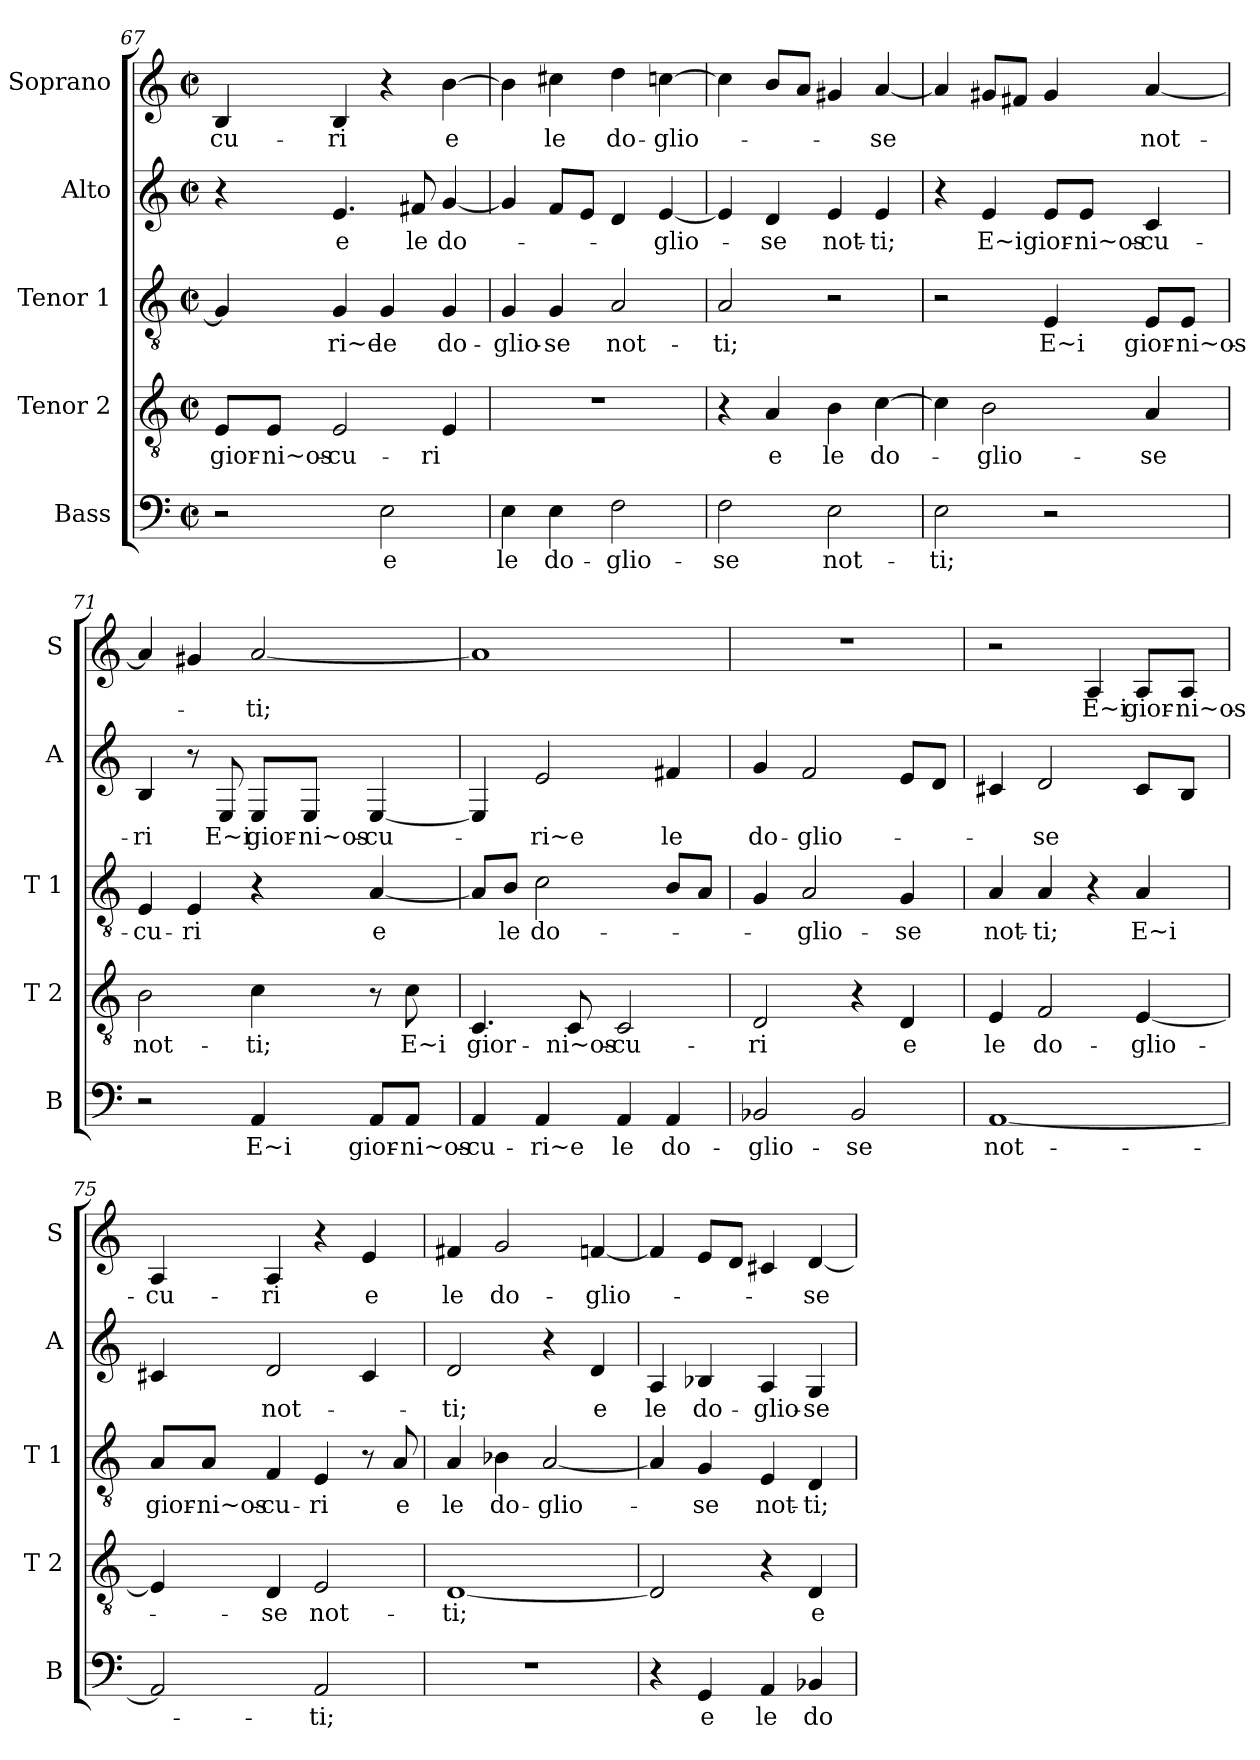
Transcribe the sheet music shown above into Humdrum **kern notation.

**kern	**text	**kern	**text	**kern	**text	**kern	**text	**kern	**text
*part5	*part5	*part4	*part4	*part3	*part3	*part2	*part2	*part1	*part1
*staff5	*staff5	*staff4	*staff4	*staff3	*staff3	*staff2	*staff2	*staff1	*staff1
*I"Bass	*	*I"Tenor 2	*	*I"Tenor 1	*	*I"Alto	*	*I"Soprano	*
*I'B	*	*I'T 2	*	*I'T 1	*	*I'A	*	*I'S	*
!!LO:LB:g=z
*clefF4	*	*clefGv2	*	*clefGv2	*	*clefG2	*	*clefG2	*
*k[]	*	*k[]	*	*k[]	*	*k[]	*	*k[]	*
*C:	*	*C:	*	*C:	*	*C:	*	*C:	*
*M2/2	*	*M2/2	*	*M2/2	*	*M2/2	*	*M2/2	*
*met(c|)	*	*met(c|)	*	*met(c|)	*	*met(c|)	*	*met(c|)	*
=67	=67	=67	=67	=67	=67	=67	=67	=67	=67
2r	.	8E/L	gior-	4G/]	.	4r	.	4B/	-cu-
.	.	8E/J	-ni~os-	.	.	.	.	.	.
.	.	2E/	-cu-	4G/	-ri~e	4.e/	e	4B/	-ri
2E\	e	.	.	4G/	le	.	.	4r	.
.	.	.	.	.	.	8f#X/	le	.	.
.	.	4E/	-ri	4G/	do-	[4g/	do-	[4b\	e
=68	=68	=68	=68	=68	=68	=68	=68	=68	=68
4E\	le	1r	.	4G/	-glio-	4g/]	.	4b\]	.
4E\	do-	.	.	4G/	-se	8f/L	.	4cc#X\	le
.	.	.	.	.	.	8e/J	.	.	.
2F\	-glio-	.	.	2A/	not-	4d/	.	4dd\	do-
.	.	.	.	.	.	[4e/	-glio-	[4ccn\	-glio-
=69	=69	=69	=69	=69	=69	=69	=69	=69	=69
2F\	-se	4r	.	2A/	-ti;	4e/]	.	4cc\]	.
.	.	4A/	e	.	.	4d/	-se	8b/L	.
.	.	.	.	.	.	.	.	8a/J	.
2E\	not-	4B\	le	2r	.	4e/	not-	4g#X/	.
.	.	[4c\	do-	.	.	4e/	-ti;	[4a/	-se
=70	=70	=70	=70	=70	=70	=70	=70	=70	=70
2E\	-ti;	4c\]	.	2r	.	4r	.	4a/]	.
.	.	2B\	-glio-	.	.	4e/	E~i	8g#X/L	.
.	.	.	.	.	.	.	.	8f#X/J	.
2r	.	.	.	4E/	E~i	8e/L	gior-	4g#/	.
.	.	.	.	.	.	8e/J	-ni~os-	.	.
.	.	4A/	-se	8E/L	gior-	4c/	-cu-	[4a/	not-
.	.	.	.	8E/J	-ni~os-	.	.	.	.
!!LO:PB:g=z
=71	=71	=71	=71	=71	=71	=71	=71	=71	=71
2r	.	2B\	not-	4E/	-cu-	4B/	-ri	4a/]	.
.	.	.	.	4E/	-ri	8r	.	4g#X/	.
.	.	.	.	.	.	8E/	E~i	.	.
4AA/	E~i	4c\	-ti;	4r	.	8E/L	gior-	[2a/	-ti;
.	.	.	.	.	.	8E/J	-ni~os-	.	.
8AA/L	gior-	8r	.	[4A/	e	[4E/	-cu-	.	.
8AA/J	-ni~os-	8c\	E~i	.	.	.	.	.	.
=72	=72	=72	=72	=72	=72	=72	=72	=72	=72
4AA/	-cu-	4.C/	gior-	8A/L]	.	4E/]	.	1a]	.
.	.	.	.	8B/J	le	.	.	.	.
4AA/	-ri~e	.	.	2c\	do-	2e/	-ri~e	.	.
.	.	8C/	-ni~os-	.	.	.	.	.	.
4AA/	le	2C/	-cu-	.	.	.	.	.	.
4AA/	do-	.	.	8B/L	.	4f#X/	le	.	.
.	.	.	.	8A/J	.	.	.	.	.
=73	=73	=73	=73	=73	=73	=73	=73	=73	=73
2BB-X/	-glio-	2D/	-ri	4G/	.	4g/	do-	1r	.
.	.	.	.	2A/	-glio-	2f/	-glio-	.	.
2BB-/	-se	4r	.	.	.	.	.	.	.
.	.	4D/	e	4G/	-se	8e/L	.	.	.
.	.	.	.	.	.	8d/J	.	.	.
=74	=74	=74	=74	=74	=74	=74	=74	=74	=74
[1AA	not-	4E/	le	4A/	not-	4c#X/	.	2r	.
.	.	2F/	do-	4A/	-ti;	2d/	-se	.	.
.	.	.	.	4r	.	.	.	4A/	E~i
.	.	[4E/	-glio-	4A/	E~i	8c#/L	.	8A/L	gior-
.	.	.	.	.	.	8B/J	.	8A/J	-ni~os-
!!LO:LB:g=z
=75	=75	=75	=75	=75	=75	=75	=75	=75	=75
2AA/]	.	4E/]	.	8A/L	gior-	4c#X/	.	4A/	-cu-
.	.	.	.	8A/J	-ni~os-	.	.	.	.
.	.	4D/	-se	4F/	-cu-	2d/	not-	4A/	-ri
2AA/	-ti;	2E/	not-	4E/	-ri	.	.	4r	.
.	.	.	.	8r	.	4c#/	.	4e/	e
.	.	.	.	8A/	e	.	.	.	.
=76	=76	=76	=76	=76	=76	=76	=76	=76	=76
1r	.	[1D	-ti;	4A/	le	2d/	-ti;	4f#X/	le
.	.	.	.	4B-X\	do-	.	.	2g/	do-
.	.	.	.	[2A/	-glio-	4r	.	.	.
.	.	.	.	.	.	4d/	e	[4fn/	-glio-
=77	=77	=77	=77	=77	=77	=77	=77	=77	=77
4r	.	2D/]	.	4A/]	.	4A/	le	4f/]	.
4GG/	e	.	.	4G/	-se	4B-X/	do-	8e/L	.
.	.	.	.	.	.	.	.	8d/J	.
4AA/	le	4r	.	4E/	not-	4A/	-glio-	4c#X/	.
4BB-X/	do-	4D/	e	4D/	-ti;	4G/	-se	[4d/	-se
=	=	=	=	=	=	=	=	=	=
*-	*-	*-	*-	*-	*-	*-	*-	*-	*-
